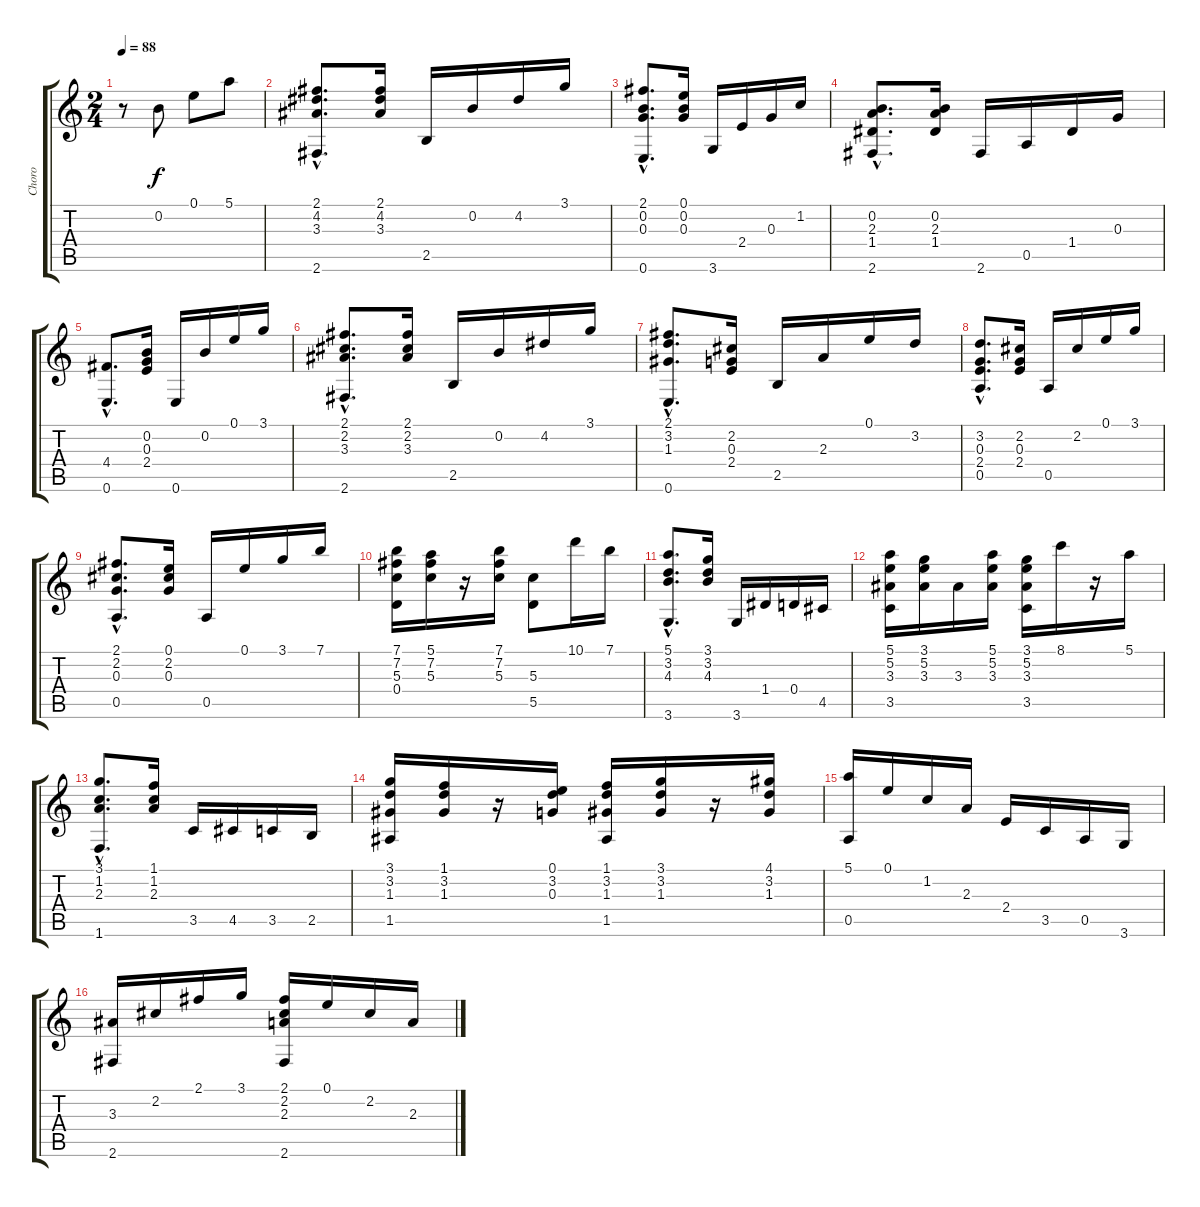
\track ("Choro" "Choro") {instrument acousticguitarnylon}
\staff {score tabs}
\tuning (E4 B3 G3 D3 A2 E2) {hide}
\ts (2 4)
\tempo 88
\clef g2
\ks c
r.8{dy f instrument acousticguitarnylon} 0.2.8 0.1.8 5.1.8 |
(2.1{hac} 4.2{hac} 3.3{hac} 2.6).8{d} (2.1 4.2 3.3).16 2.5.16 0.2.16 4.2.16 3.1.16 |
(2.1{hac} 0.2{hac} 0.3{hac} 0.6).8{d} (0.1 0.2 0.3).16 3.6.16 2.4.16 0.3.16 1.2.16 |
(0.2{hac} 2.3{hac} 1.4{hac} 2.6).8{d} (0.2 2.3 1.4).16 2.6.16 0.5.16 1.4.16 0.3.16 |
(4.4{hac} 0.6).8{d} (0.2 0.3 2.4).16 0.6.16 0.2.16 0.1.16 3.1.16 |
(2.1{hac} 2.2{hac} 3.3{hac} 2.6).8{d} (2.1 2.2 3.3).16 2.5.16 0.2.16 4.2.16 3.1.16 |
(2.1{hac} 3.2{hac} 1.3{hac} 0.6).8{d} (2.2 0.3 2.4).16 2.5.16 2.3.16 0.1.16 3.2.16 |
(3.2{hac} 0.3{hac} 2.4{hac} 0.5).8{d} (2.2 0.3 2.4).16 0.5.16 2.2.16 0.1.16 3.1.16 |
(2.1{hac} 2.2{hac} 0.3{hac} 0.5).8{d} (0.1 2.2 0.3).16 0.5.16 0.1.16 3.1.16 7.1.16 |
(7.1 7.2 5.3 0.4).16 (5.1 7.2 5.3).16 r.16 (7.1 7.2 5.3).16 (5.3 5.5).8 10.1.16 7.1.16 |
(5.1{hac} 3.2{hac} 4.3{hac} 3.6).8{d} (3.1 3.2 4.3).16 3.6.16 1.4.16 0.4.16 4.5.16 |
(5.1 5.2 3.3 3.5).16 (3.1 5.2 3.3).16 3.3.16 (5.1 5.2 3.3).16 (3.1 5.2 3.3 3.5).16 8.1.16 r.16 5.1.16 |
(3.1{hac} 1.2{hac} 2.3{hac} 1.6).8{d} (1.1 1.2 2.3).16 3.5.16 4.5.16 3.5.16 2.5.16 |
(3.1 3.2 1.3 1.5).16 (1.1 3.2 1.3).16 r.16 (0.1 3.2 0.3).16 (1.1 3.2 1.3 1.5).16 (3.1 3.2 1.3).16 r.16 (4.1 3.2 1.3).16 |
(5.1 0.5).16 0.1.16 1.2.16 2.3.16 2.4.16 3.5.16 0.5.16 3.6.16 |
(3.3 2.6).16 2.2.16 2.1.16 3.1.16 (2.1 2.2 2.3 2.6).16 0.1.16 2.2.16 2.3.16
